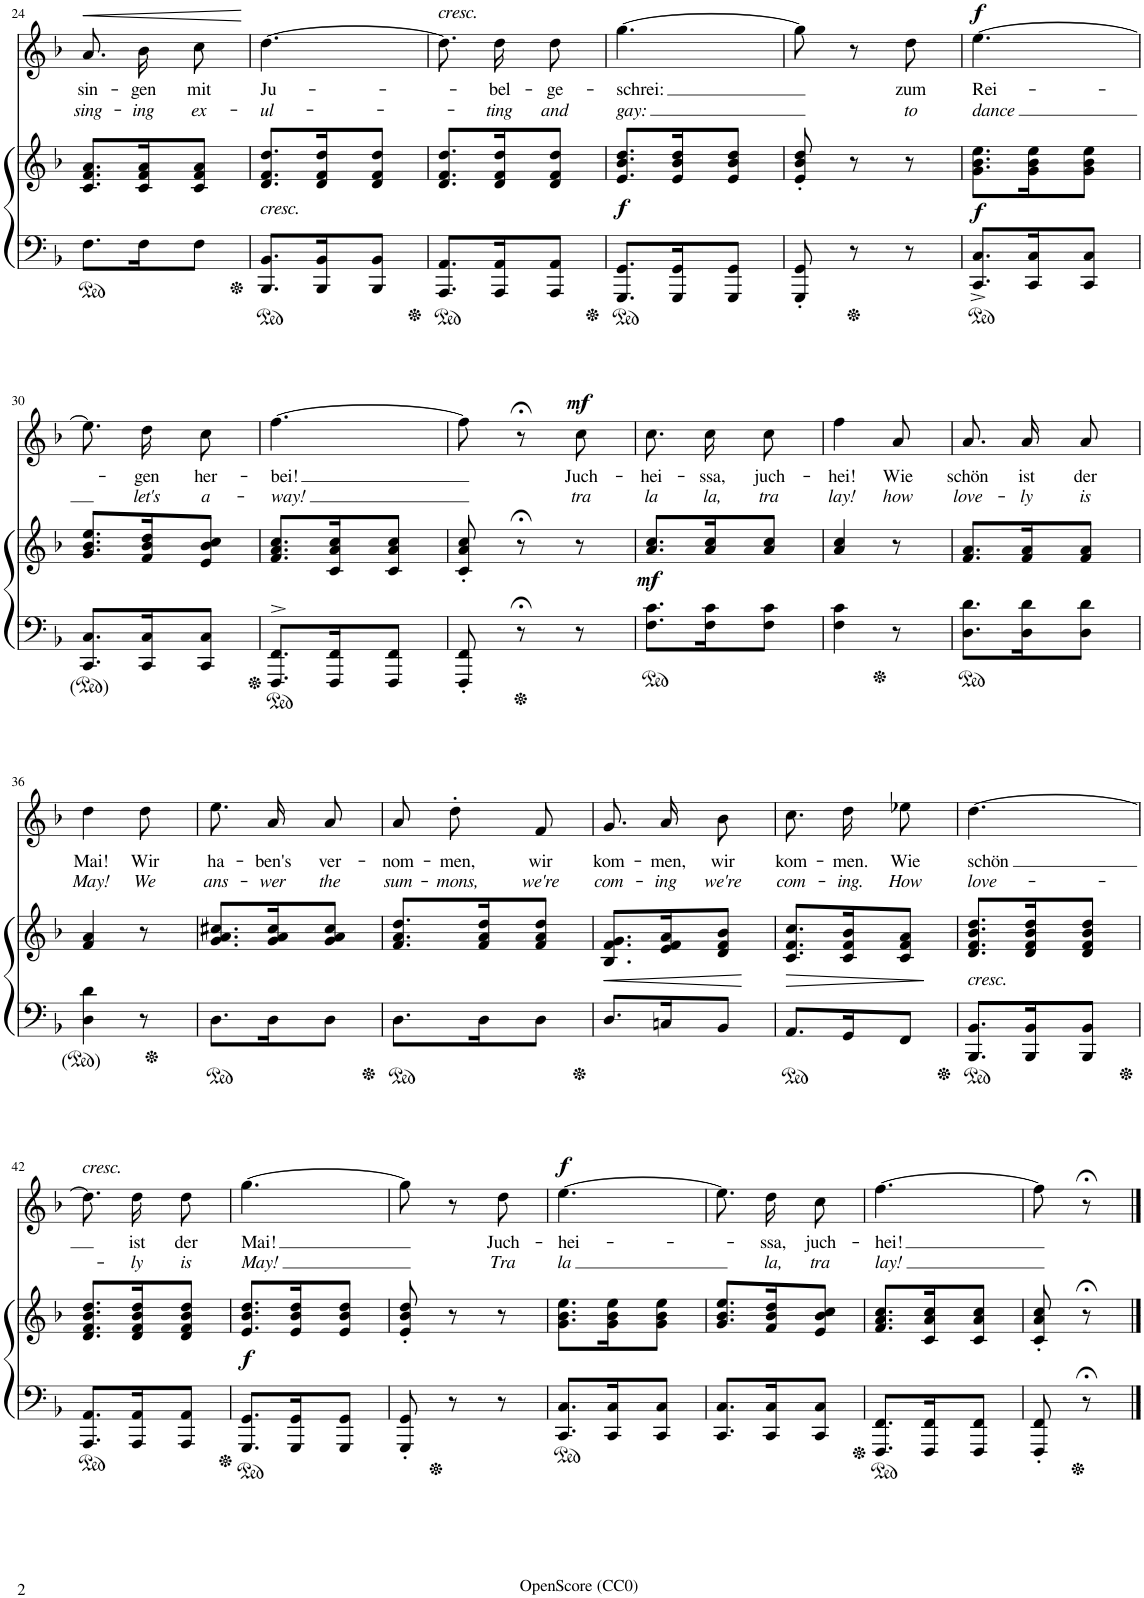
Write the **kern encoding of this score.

**kern	**kern	**dynam	**kern	**text	**text	**dynam
*part2	*part2	*part2	*part1	*part1	*part1	*part1
*staff3	*staff2	*staff2/3	*staff1	*staff1	*staff1	*staff1
*I"Pianoforte	*	*	*I"Singstimme Voice	*	*	*
*I'Pno	*	*	*	*	*	*
!!LO:PB:g=z
*clefF4	*clefG2	*	*clefG2	*	*	*
*k[b-]	*k[b-]	*	*k[b-]	*	*	*
*M3/8	*M3/8	*	*M3/8	*	*	*
=24	=24	=24	=24	=24	=24	=24
!	!	!	!	!LO:LY:b	!LO:LY:b	!LO:HP:b
8.F\L	8.c/ 8.f/ 8.a/L	.	8.a\L	sin-	sing-	<
!	!	!	!	!LO:LY:b	!LO:LY:b	!
16F\K	16c/ 16f/ 16a/K	.	16b-\K	-gen	-ing	.
!	!	!	!	!LO:LY:b	!LO:LY:b	!
8F\J	8c/ 8f/ 8a/J	.	8cc\J	mit	ex-	.
.	.	.	.	.	.	[
=25	=25	=25	=25	=25	=25	=25
!	!LO:TX:b:i:t=cresc.	!	!	!	!	!
!	!	!	!	!LO:LY:b	!LO:LY:b	!
8.BBB-/ 8.BB-/L	8.d/ 8.f/ 8.dd/L	.	[4.dd\	Ju-	-ul-	.
16BBB-/ 16BB-/K	16d/ 16f/ 16dd/K	.	.	.	.	.
8BBB-/ 8BB-/J	8d/ 8f/ 8dd/J	.	.	.	.	.
=26	=26	=26	=26	=26	=26	=26
!	!	!	!LO:TX:a:i:t=cresc.	!	!	!
8.AAA/ 8.AA/L	8.d/ 8.f/ 8.dd/L	.	8.dd\L]	.	.	.
!	!	!	!	!LO:LY:b	!LO:LY:b	!
16AAA/ 16AA/K	16d/ 16f/ 16dd/K	.	16dd\K	-bel-	-ting	.
!	!	!	!	!LO:LY:b	!LO:LY:b	!
8AAA/ 8AA/J	8d/ 8f/ 8dd/J	.	8dd\J	-ge-	and	.
=27	=27	=27	=27	=27	=27	=27
!	!	!LO:DY:b	!	!LO:LY:b	!LO:LY:b	!
8.GGG/ 8.GG/L	8.e/ 8.b-/ 8.dd/L	f	[4.gg\	-schrei:	gay:	.
16GGG/ 16GG/K	16e/ 16b-/ 16dd/K	.	.	.	.	.
8GGG/ 8GG/J	8e/ 8b-/ 8dd/J	.	.	.	.	.
=28	=28	=28	=28	=28	=28	=28
8GGG/' 8GG/'	8e/' 8b-/' 8dd/'	.	8gg\]	.	.	.
8r	8r	.	8r	.	.	.
!	!	!	!	!LO:LY:b	!LO:LY:b	!
8r	8r	.	8dd\	zum	to	.
=29	=29	=29	=29	=29	=29	=29
!	!	!LO:DY:b	!	!LO:LY:b	!LO:LY:b	!LO:DY:a
8.CC/^ 8.C/^L	8.g\ 8.b-\ 8.ee\L	f	[4.ee\	Rei-	dance	f
16CC/ 16C/K	16g\ 16b-\ 16ee\K	.	.	.	.	.
8CC/ 8C/J	8g\ 8b-\ 8ee\J	.	.	.	.	.
!!LO:LB:g=z
=30	=30	=30	=30	=30	=30	=30
8.CC/ 8.C/L	8.g/ 8.b-/ 8.ee/L	.	8.ee\L]	.	.	.
!	!	!	!	!LO:LY:b	!LO:LY:b	!
16CC/ 16C/K	16f/ 16b-/ 16dd/K	.	16dd\K	-gen	let's	.
!	!	!	!	!LO:LY:b	!LO:LY:b	!
8CC/ 8C/J	8e/ 8b-/ 8cc/J	.	8cc\J	her-	a-	.
=31	=31	=31	=31	=31	=31	=31
!	!	!	!	!LO:LY:b	!LO:LY:b	!
8.FFF/^> 8.FF/^>L	8.f/ 8.a/ 8.cc/L	.	[4.ff\	-bei!	-way!	.
16FFF/ 16FF/K	16c/ 16a/ 16cc/K	.	.	.	.	.
8FFF/ 8FF/J	8c/ 8a/ 8cc/J	.	.	.	.	.
=32	=32	=32	=32	=32	=32	=32
8FFF/' 8FF/'	8c/' 8a/' 8cc/'	.	8ff\]	.	.	.
8r;<	8r;<	.	8r;<	.	.	.
!	!	!	!	!LO:LY:b	!LO:LY:b	!LO:DY:a
8r	8r	.	8cc\	Juch-	tra	mf
=33	=33	=33	=33	=33	=33	=33
!	!	!LO:DY:b	!	!LO:LY:b	!LO:LY:b	!
8.F\ 8.c\L	8.a/ 8.cc/L	mf	8.cc\L	-hei-	la	.
!	!	!	!	!LO:LY:b	!LO:LY:b	!
16F\ 16c\K	16a/ 16cc/K	.	16cc\K	-ssa,	la,	.
!	!	!	!	!LO:LY:b	!LO:LY:b	!
8F\ 8c\J	8a/ 8cc/J	.	8cc\J	juch-	tra	.
=34	=34	=34	=34	=34	=34	=34
!	!	!	!	!LO:LY:b	!LO:LY:b	!
4F\ 4c\	4a/ 4cc/	.	4ff\	-hei!	lay!	.
!	!	!	!	!LO:LY:b	!LO:LY:b	!
8r	8r	.	8a/	Wie	how	.
=35	=35	=35	=35	=35	=35	=35
!	!	!	!	!LO:LY:b	!LO:LY:b	!
8.D\ 8.d\L	8.f/ 8.a/L	.	8.a/L	schön	love-	.
!	!	!	!	!LO:LY:b	!LO:LY:b	!
16D\ 16d\K	16f/ 16a/K	.	16a/K	ist	-ly	.
!	!	!	!	!LO:LY:b	!LO:LY:b	!
8D\ 8d\J	8f/ 8a/J	.	8a/J	der	is	.
!!LO:LB:g=z
=36	=36	=36	=36	=36	=36	=36
!	!	!	!	!LO:LY:b	!LO:LY:b	!
4D\ 4d\	4f/ 4a/	.	4dd\	Mai!	May!	.
!	!	!	!	!LO:LY:b	!LO:LY:b	!
8r	8r	.	8dd\	Wir	We	.
=37	=37	=37	=37	=37	=37	=37
!	!	!	!	!LO:LY:b	!LO:LY:b	!
8.D\L	8.g/ 8.a/ 8.cc#X/L	.	8.ee\L	ha-	ans-	.
!	!	!	!	!LO:LY:b	!LO:LY:b	!
16D\K	16g/ 16a/ 16cc#/K	.	16a\K	-ben's	-wer	.
!	!	!	!	!LO:LY:b	!LO:LY:b	!
8D\J	8g/ 8a/ 8cc#/J	.	8a\J	ver-	the	.
=38	=38	=38	=38	=38	=38	=38
!	!	!	!	!LO:LY:b	!LO:LY:b	!
8.D\L	8.f/ 8.a/ 8.dd/L	.	8a/L	-nom-	sum-	.
!	!	!	!	!LO:LY:b	!LO:LY:b	!
.	.	.	8dd'/	-men,	-mons,	.
16D\K	16f/ 16a/ 16dd/K	.	.	.	.	.
!	!	!	!	!LO:LY:b	!LO:LY:b	!
8D\J	8f/ 8a/ 8dd/J	.	8f/J	wir	we're	.
=39	=39	=39	=39	=39	=39	=39
!	!	!LO:HP:b	!	!LO:LY:b	!LO:LY:b	!
8.D/L	8.B-/ 8.f/ 8.g/L	<	8.g/L	kom-	com-	.
!	!	!	!	!LO:LY:b	!LO:LY:b	!
16Cn/K	16e/ 16f/ 16a/K	.	16a/K	-men,	-ing	.
!	!	!	!	!LO:LY:b	!LO:LY:b	!
8BB-/J	8d/ 8f/ 8b-/J	.	8b-/J	wir	we're	.
.	.	[	.	.	.	.
=40	=40	=40	=40	=40	=40	=40
!	!	!LO:HP:b	!	!LO:LY:b	!LO:LY:b	!
8.AA/L	8.c/ 8.f/ 8.cc/L	>	8.cc\L	kom-	com-	.
!	!	!	!	!LO:LY:b	!LO:LY:b	!
16GG/K	16c/ 16f/ 16b-/K	.	16dd\K	-men.	-ing.	.
!	!	!	!	!LO:LY:b	!LO:LY:b	!
8FF/J	8c/ 8f/ 8a/J	.	8ee-X\J	Wie	How	.
.	.	]	.	.	.	.
=41	=41	=41	=41	=41	=41	=41
!	!LO:TX:b:i:t=cresc.	!	!	!	!	!
!	!	!	!	!LO:LY:b	!LO:LY:b	!
8.BBB-/ 8.BB-/L	8.d/ 8.f/ 8.b-/ 8.dd/L	.	[4.dd\	schön	love-	.
16BBB-/ 16BB-/K	16d/ 16f/ 16b-/ 16dd/K	.	.	.	.	.
8BBB-/ 8BB-/J	8d/ 8f/ 8b-/ 8dd/J	.	.	.	.	.
!!LO:LB:g=z
=42	=42	=42	=42	=42	=42	=42
!	!	!	!LO:TX:a:i:t=cresc.	!	!	!
8.AAA/ 8.AA/L	8.d/ 8.f/ 8.b-/ 8.dd/L	.	8.dd\L]	.	.	.
!	!	!	!	!LO:LY:b	!LO:LY:b	!
16AAA/ 16AA/K	16d/ 16f/ 16b-/ 16dd/K	.	16dd\K	ist	-ly	.
!	!	!	!	!LO:LY:b	!LO:LY:b	!
8AAA/ 8AA/J	8d/ 8f/ 8b-/ 8dd/J	.	8dd\J	der	is	.
=43	=43	=43	=43	=43	=43	=43
!	!	!LO:DY:b	!	!LO:LY:b	!LO:LY:b	!
8.GGG/ 8.GG/L	8.e/ 8.b-/ 8.dd/L	f	[4.gg\	Mai!	May!	.
16GGG/ 16GG/K	16e/ 16b-/ 16dd/K	.	.	.	.	.
8GGG/ 8GG/J	8e/ 8b-/ 8dd/J	.	.	.	.	.
=44	=44	=44	=44	=44	=44	=44
8GGG/' 8GG/'	8e/' 8b-/' 8dd/'	.	8gg\]	.	.	.
8r	8r	.	8r	.	.	.
!	!	!	!	!LO:LY:b	!LO:LY:b	!
8r	8r	.	8dd\	Juch-	Tra	.
=45	=45	=45	=45	=45	=45	=45
!	!	!	!	!LO:LY:b	!LO:LY:b	!LO:DY:a
8.CC/ 8.C/L	8.g\ 8.b-\ 8.ee\L	.	[4.ee\	-hei-	la	f
16CC/ 16C/K	16g\ 16b-\ 16ee\K	.	.	.	.	.
8CC/ 8C/J	8g\ 8b-\ 8ee\J	.	.	.	.	.
=46	=46	=46	=46	=46	=46	=46
8.CC/ 8.C/L	8.g/ 8.b-/ 8.ee/L	.	8.ee\L]	.	.	.
!	!	!	!	!LO:LY:b	!LO:LY:b	!
16CC/ 16C/K	16f/ 16b-/ 16dd/K	.	16dd\K	-ssa,	la,	.
!	!	!	!	!LO:LY:b	!LO:LY:b	!
8CC/ 8C/J	8e/ 8b-/ 8cc/J	.	8cc\J	juch-	tra	.
=47	=47	=47	=47	=47	=47	=47
!	!	!	!	!LO:LY:b	!LO:LY:b	!
8.FFF/ 8.FF/L	8.f/ 8.a/ 8.cc/L	.	[4.ff\	-hei!	lay!	.
16FFF/ 16FF/K	16c/ 16a/ 16cc/K	.	.	.	.	.
8FFF/ 8FF/J	8c/ 8a/ 8cc/J	.	.	.	.	.
=48	=48	=48	=48	=48	=48	=48
8FFF/' 8FF/'	8c/' 8a/' 8cc/'	.	8ff\]	.	.	.
8r;<	8r;<	.	8r;<	.	.	.
==	==	==	==	==	==	==
*-	*-	*-	*-	*-	*-	*-
